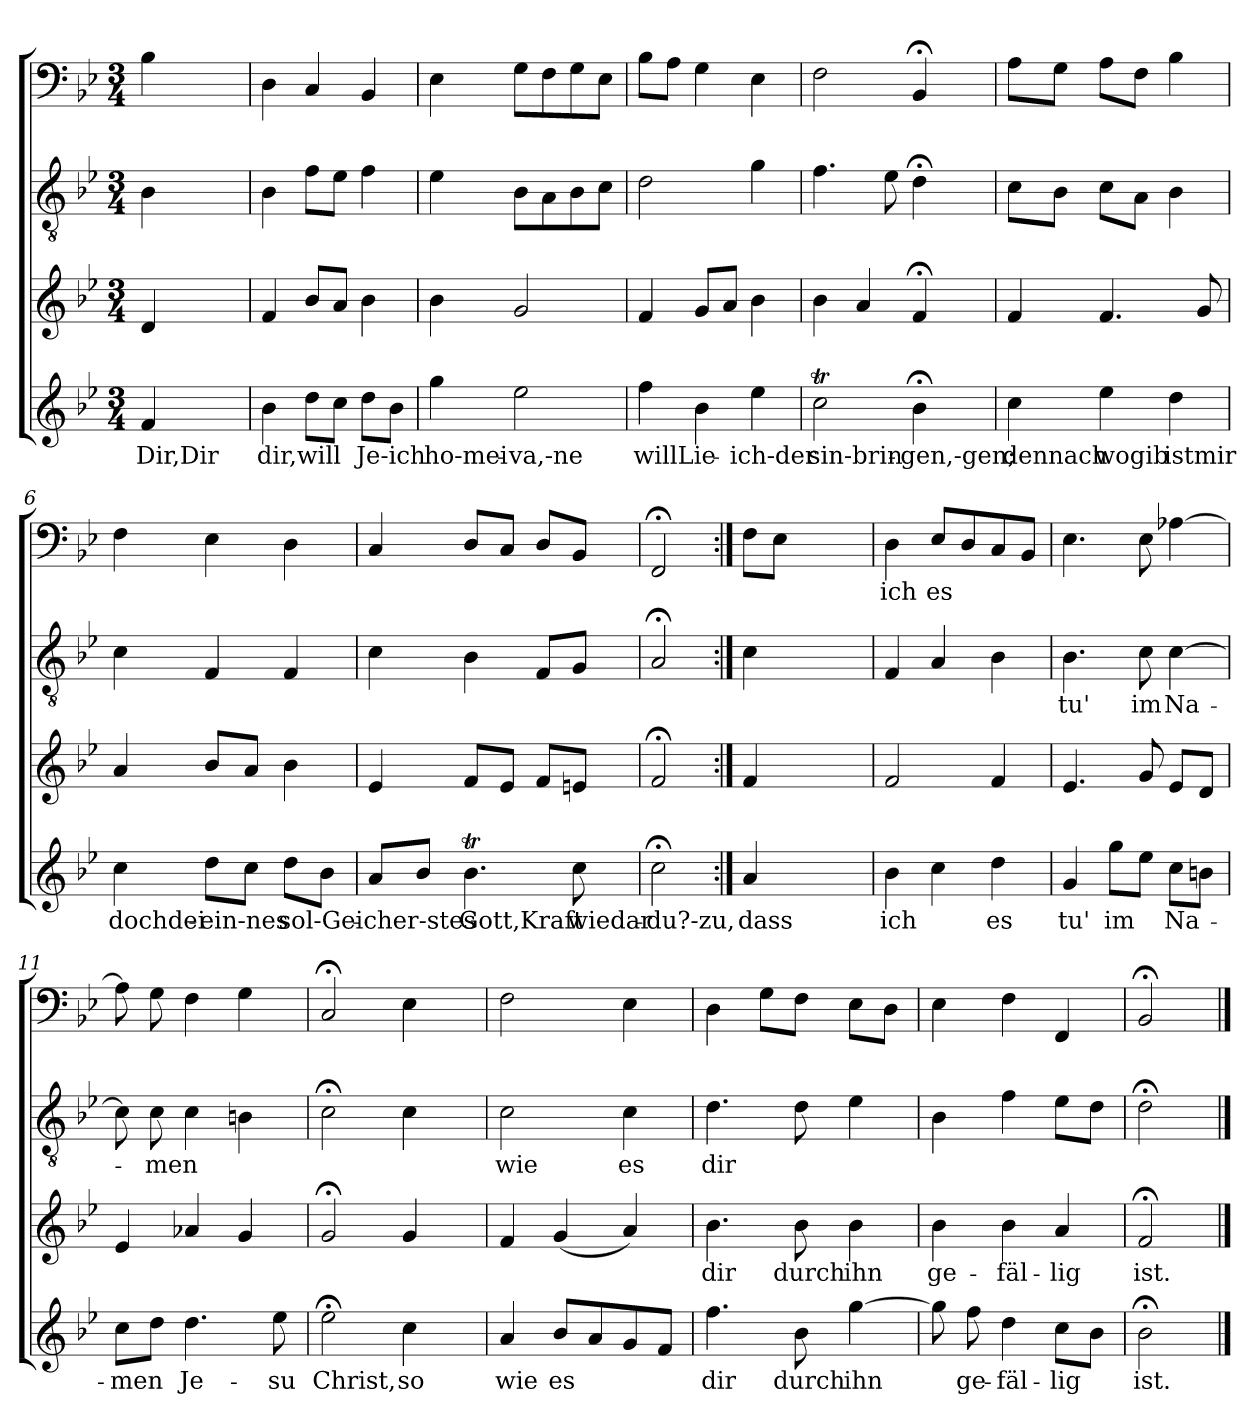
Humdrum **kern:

**kern	**text	**kern	**text	**kern	**text	**kern	**text
*part4	*part4	*part3	*part3	*part2	*part2	*part1	*part1
*staff4	*staff4	*staff3	*staff3	*staff2	*staff2	*staff1	*staff1
*clefG2	*	*clefG2	*	*clefGv2	*	*clefF4	*
*k[b-e-]	*	*k[b-e-]	*	*k[b-e-]	*	*k[b-e-]	*
*B-:	*	*B-:	*	*B-:	*	*B-:	*
*M3/4	*	*M3/4	*	*M3/4	*	*M3/4	*
=	=	=	=	=	=	=	=
4f/	Dir,Dir	4d/	.	4B-\	.	4B-\	.
2ryy	.	2ryy	.	2ryy	.	2ryy	.
=1	=1	=1	=1	=1	=1	=1	=1
4b-\	dir,will	4f/	.	4B-\	.	4D\	.
8dd\L	.	8b-/L	.	8f\L	.	4C/	.
8cc\J	.	8a/J	.	8e-\J	.	.	.
8dd\L	Je-ich	4b-\	.	4f\	.	4BB-/	.
8b-\J	.	.	.	.	.	.	.
=2	=2	=2	=2	=2	=2	=2	=2
4gg\	-ho-mei-	4b-\	.	4e-\	.	4E-\	.
2ee-\	-va,-ne	2g/	.	8B-\L	.	8G\L	.
.	.	.	.	8A\	.	8F\	.
.	.	.	.	8B-\	.	8G\	.
.	.	.	.	8c\J	.	8E-\J	.
=3	=3	=3	=3	=3	=3	=3	=3
4ff\	willLie-	4f/	.	2d\	.	8B-\L	.
.	.	.	.	.	.	8A\J	.
4b-\	.	8g/L	.	.	.	4G\	.
.	.	8a/J	.	.	.	.	.
4ee-\	ich-der	4b-\	.	4g\	.	4E-\	.
=4	=4	=4	=4	=4	=4	=4	=4
2ccT\	sin-brin-	4b-\	.	4.f\	.	2F\	.
.	.	4a/	.	.	.	.	.
.	.	.	.	8e-\	.	.	.
4b-;<\	-gen,-gen;	4f;</	.	4d;<\	.	4BB-;</	.
=5	=5	=5	=5	=5	=5	=5	=5
4cc\	dennach	4f/	.	8c\L	.	8A\L	.
.	.	.	.	8B-\J	.	8G\J	.
4ee-\	wogib	4.f/	.	8c\L	.	8A\L	.
.	.	.	.	8A\J	.	8F\J	.
4dd\	istmir	.	.	4B-\	.	4B-\	.
.	.	8g/	.	.	.	.	.
=6	=6	=6	=6	=6	=6	=6	=6
4cc\	dochdei-	4a/	.	4c\	.	4F\	.
8dd\L	ein-nes	8b-/L	.	4F/	.	4E-\	.
8cc\J	.	8a/J	.	.	.	.	.
8dd\L	sol-Gei-	4b-\	.	4F/	.	4D\	.
8b-\J	.	.	.	.	.	.	.
=7	=7	=7	=7	=7	=7	=7	=7
8a/L	-cher-stes	4e-/	.	4c\	.	4C/	.
8b-/J	.	.	.	.	.	.	.
4.b-T\	Gott,Kraft	8f/L	.	4B-\	.	8D/L	.
.	.	8e-/J	.	.	.	8C/J	.
.	.	8f/L	.	8F/L	.	8D/L	.
8cc\	wiedar-	8en/J	.	8G/J	.	8BB-/J	.
=8	=8	=8	=8	=8	=8	=8	=8
2cc;<\	du?-zu,	2f;</	.	2A;</	.	2FF;</	.
=:|!	=:|!	=:|!	=:|!	=:|!	=:|!	=:|!	=:|!
4a/	dass	4f/	.	4c\	.	8F\L	.
.	.	.	.	.	.	8E-\J	.
2ryy	.	2ryy	.	2ryy	.	2ryy	.
=9	=9	=9	=9	=9	=9	=9	=9
4b-\	ich	2f/	.	4F/	.	4D\	ich
4cc\	.	.	.	4A/	.	8E-/L	es
.	.	.	.	.	.	8D/	.
4dd\	es	4f/	.	4B-\	.	8C/	.
.	.	.	.	.	.	8BB-/J	.
=10	=10	=10	=10	=10	=10	=10	=10
4g/	tu'	4.e-/	.	4.B-\	tu'	4.E-\	.
8gg\L	im	.	.	.	.	.	.
8ee-\J	.	8g/	.	8c\	im	8E-\	.
8cc\L	Na-	8e-/L	.	[4c\	Na-	[4A-X\	.
8bn\J	.	8d/J	.	.	.	.	.
=11	=11	=11	=11	=11	=11	=11	=11
8cc\L	-men	4e-/	.	8c\]	.	8A-\]	.
8dd\J	.	.	.	8c\	-men	8G\	.
4.dd\	Je-	4a-X/	.	4c\	.	4F\	.
.	.	4g/	.	4Bn\	.	4G\	.
8ee-\	-su	.	.	.	.	.	.
=12	=12	=12	=12	=12	=12	=12	=12
2ee-;<\	Christ,	2g;</	.	2c;<\	.	2C;</	.
4cc\	so	4g/	.	4c\	.	4E-\	.
=13	=13	=13	=13	=13	=13	=13	=13
4a/	wie	4f/	.	2c\	wie	2F\	.
8b-/L	es	(4g/	.	.	.	.	.
8a/	.	.	.	.	.	.	.
8g/	.	4a/)	.	4c\	es	4E-\	.
8f/J	.	.	.	.	.	.	.
=14	=14	=14	=14	=14	=14	=14	=14
4.ff\	dir	4.b-\	dir	4.d\	dir	4D\	.
.	.	.	.	.	.	8G\L	.
8b-\	durch	8b-\	durch	8d\	.	8F\J	.
[4gg\	ihn	4b-\	ihn	4e-\	.	8E-\L	.
.	.	.	.	.	.	8D\J	.
=15	=15	=15	=15	=15	=15	=15	=15
8gg\]	.	4b-\	ge-	4B-\	.	4E-\	.
8ff\	ge-	.	.	.	.	.	.
4dd\	-fäl-	4b-\	-fäl-	4f\	.	4F\	.
8cc\L	-lig	4a/	-lig	8e-\L	.	4FF/	.
8b-\J	.	.	.	8d\J	.	.	.
=16	=16	=16	=16	=16	=16	=16	=16
2b-;<\	ist.	2f;</	ist.	2d;<\	.	2BB-;</	.
==	==	==	==	==	==	==	==
*-	*-	*-	*-	*-	*-	*-	*-
